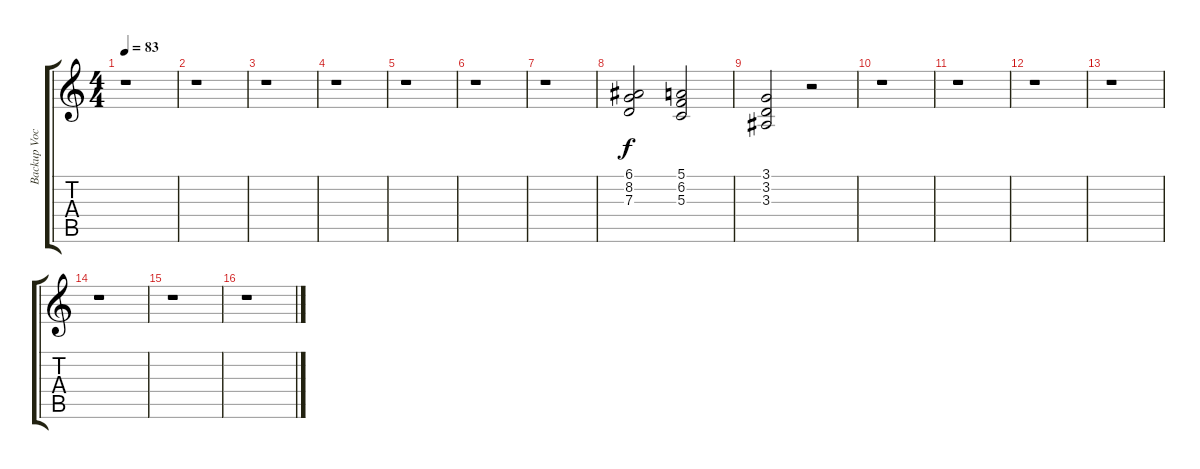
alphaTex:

\track ("Backup Vocals 2" "Backup Voc") {instrument synthvoice}
\staff {score tabs}
\tuning (E4 B3 G3 D3 A2 E2) {hide}
\ts (4 4)
\tempo 83
\clef g2
\ks c
r.1{dy f} |
r.1 |
r.1 |
r.1 |
r.1 |
r.1 |
r.1 |
(6.1 8.2 7.3).2 (5.1 6.2 5.3).2 |
(3.1 3.2 3.3).2 r.2 |
r.1 |
r.1 |
r.1 |
r.1 |
r.1 |
r.1 |
r.1
